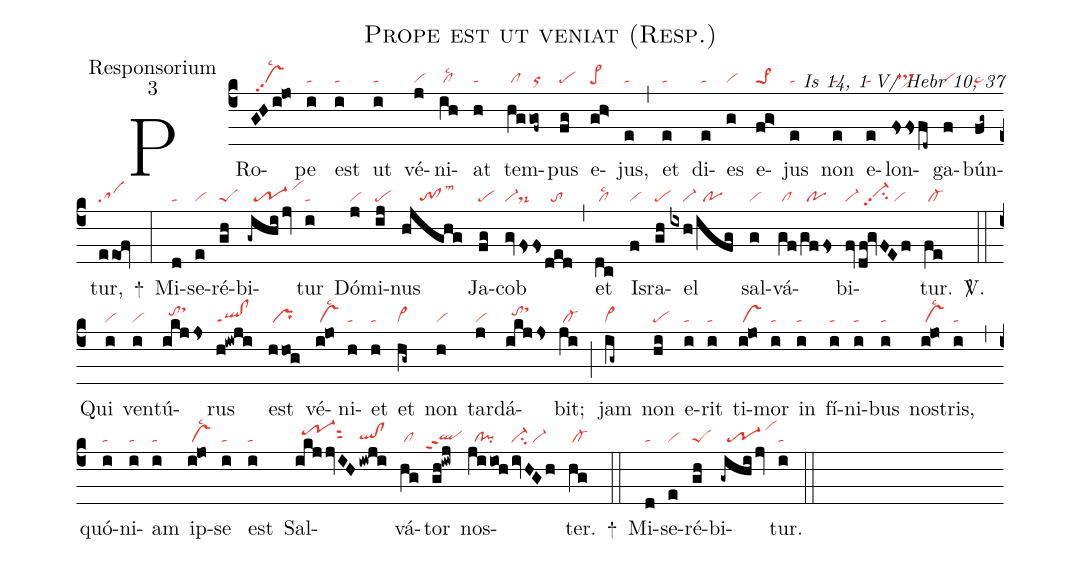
name:Prope est ut veniat (Resp.);
office-part:Responsorium;
mode:3;
commentary:Is 14, 1 V/ Hebr 10, 37;
nabc-lines:1;
%%
(c4)
PRo(GHi!jo|//vspp2lsc2)pe(i|ta) est(i|ta) ut(i|ta) vé(j|vi)ni(ih|/cllsc2)at(h|ta) tem(hg|/cl|gof~|/or)pus(fg|pe) e(gh>|pe>)jus,(e|ta) (,)
et(e|ta) di(e|ta)es(g|vi) e(fg>|pe>1)jus(e|ta) non(e|ta) e(e|ta)lon(fssfd~|//ts>hg)ga(f|vi)bún(fg~|pe~)tur,(eeof|sa) +(:)
Mi(d|ta)se(e|vi)ré(gh|peS)bi(-gihi/jv|//tr-1/vihk)tur(i|ta) Dó(j|vi)mi(ij|pe)nus(hjghg|/////to!cllsm3) Ja(fg|pe)cob(gv|vi-|/fss|ds-|ded|//to) (,)
et(dc|/cllsc2) Is(f|vi)ra(gh|pe)el(ixh|////vi-|/ifg|//po) sal(g|vi)vá(gf|/cl|/gffs|//po)bi(fv|vi-|/df!gvFEf|//vi-hhpp2su2/vi)tur.(fe|/cl-) <sp>V/</sp>.(::)
Qui(i|vi) ven(i|vi)tú(ikjjs|//tohisthk)rus(h!iwji|ql!clppt1) est(hhog|/pr) vé(i!jo|/vslsc2)ni(h|ta)et(h|ta) et(hg~|cl~) non(h|vi) tar(j|vi)dá(ikjjs|//tohisthk)bit;(ji|/cl-) (;)
jam(ig~|cl~) non(hi|pe) e(i|ta)rit(i|ta) ti(i!jo|/vs)mor(i|ta) in(i|ta) fí(i|ta)ni(i|ta)bus(i|ta) nos(i!jo|/vslsc2)tris,(i|ta) (,)
quó(i|ta)ni(i|ta)am(i|ta) ip(i!jo|/vslsc2)se(i|ta) est(i|ta) Sal(ikjjvIH|//tr-1hisut2|/iwji|qlhg!clhg)vá(hg|/cl)tor(gh!iwj|``qlhgppt2) nos(jiioh|//cl!pi|/ivHGh|vi-su2/vi-)ter.(hg|/cl-) +(::)
Mi(d|ta)se(e|vi)ré(gh|peS)bi(-gihi/jv|//tr-1/vihk)tur.(i|ta) (::)
